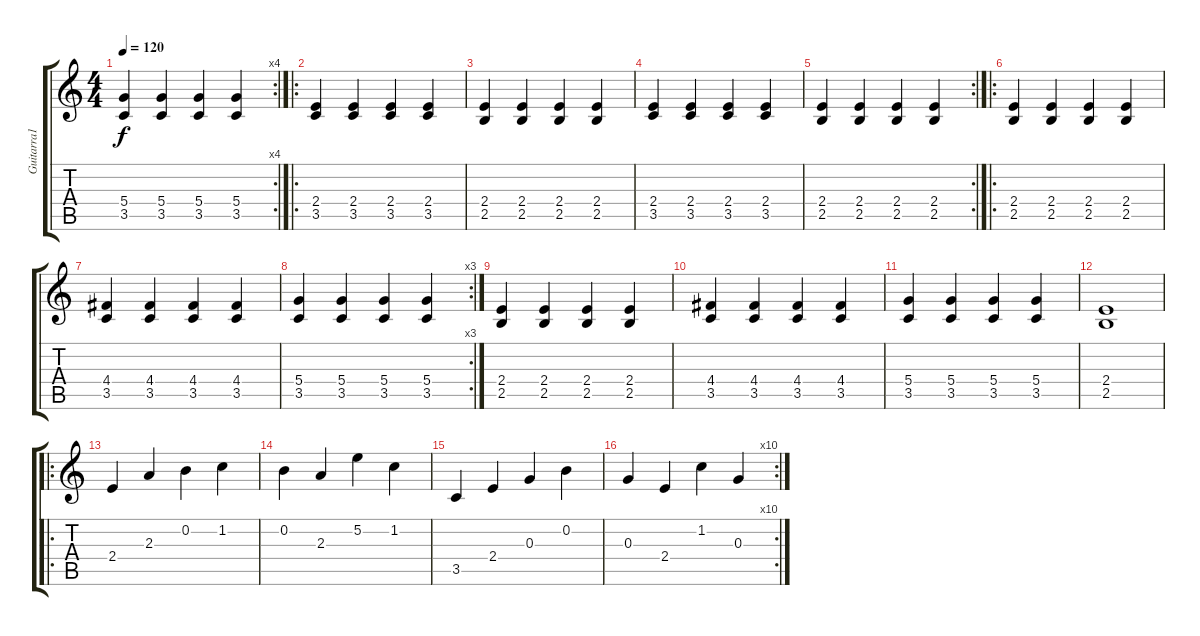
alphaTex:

\track ("Guitarra1" "Guitarra1") {instrument distortionguitar}
\staff {score tabs}
\tuning (E4 B3 G3 D3 A2 E2) {hide}
\rc 4
\ts (4 4)
\tempo 120
\clef g2
\ks c
(5.4 3.5).4{dy f} (5.4 3.5).4 (5.4 3.5).4 (5.4 3.5).4 |
\ro
(2.4 3.5).4 (2.4 3.5).4 (2.4 3.5).4 (2.4 3.5).4 |
(2.4 2.5).4 (2.4 2.5).4 (2.4 2.5).4 (2.4 2.5).4 |
(2.4 3.5).4 (2.4 3.5).4 (2.4 3.5).4 (2.4 3.5).4 |
\rc 2
(2.4 2.5).4 (2.4 2.5).4 (2.4 2.5).4 (2.4 2.5).4 |
\ro
(2.4 2.5).4 (2.4 2.5).4 (2.4 2.5).4 (2.4 2.5).4 |
(4.4 3.5).4 (4.4 3.5).4 (4.4 3.5).4 (4.4 3.5).4 |
\rc 3
(5.4 3.5).4 (5.4 3.5).4 (5.4 3.5).4 (5.4 3.5).4 |
(2.4 2.5).4 (2.4 2.5).4 (2.4 2.5).4 (2.4 2.5).4 |
(4.4 3.5).4 (4.4 3.5).4 (4.4 3.5).4 (4.4 3.5).4 |
(5.4 3.5).4 (5.4 3.5).4 (5.4 3.5).4 (5.4 3.5).4 |
(2.4 2.5).1 |
\ro
2.4.4 2.3.4 0.2.4 1.2.4 |
0.2.4 2.3.4 5.2.4 1.2.4 |
3.5.4 2.4.4 0.3.4 0.2.4 |
\rc 10
0.3.4 2.4.4 1.2.4 0.3.4
